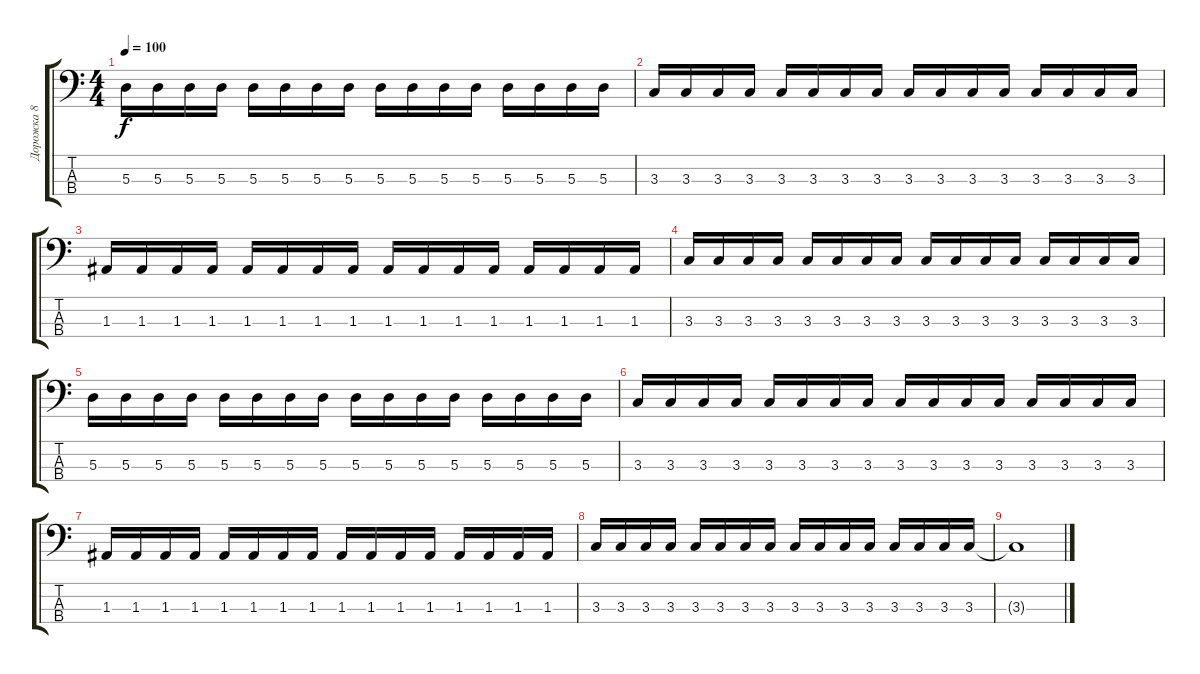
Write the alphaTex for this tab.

\track ("Дорожка 8" "Дорожка 8") {instrument electricbassfinger}
\staff {score tabs}
\tuning (G2 D2 A1 E1) {hide}
\ts (4 4)
\tempo 100
\clef f4
\ks c
5.3.16{dy f} 5.3.16 5.3.16 5.3.16 5.3.16 5.3.16 5.3.16 5.3.16 5.3.16 5.3.16 5.3.16 5.3.16 5.3.16 5.3.16 5.3.16 5.3.16 |
3.3.16 3.3.16 3.3.16 3.3.16 3.3.16 3.3.16 3.3.16 3.3.16 3.3.16 3.3.16 3.3.16 3.3.16 3.3.16 3.3.16 3.3.16 3.3.16 |
1.3.16 1.3.16 1.3.16 1.3.16 1.3.16 1.3.16 1.3.16 1.3.16 1.3.16 1.3.16 1.3.16 1.3.16 1.3.16 1.3.16 1.3.16 1.3.16 |
3.3.16 3.3.16 3.3.16 3.3.16 3.3.16 3.3.16 3.3.16 3.3.16 3.3.16 3.3.16 3.3.16 3.3.16 3.3.16 3.3.16 3.3.16 3.3.16 |
5.3.16 5.3.16 5.3.16 5.3.16 5.3.16 5.3.16 5.3.16 5.3.16 5.3.16 5.3.16 5.3.16 5.3.16 5.3.16 5.3.16 5.3.16 5.3.16 |
3.3.16 3.3.16 3.3.16 3.3.16 3.3.16 3.3.16 3.3.16 3.3.16 3.3.16 3.3.16 3.3.16 3.3.16 3.3.16 3.3.16 3.3.16 3.3.16 |
1.3.16 1.3.16 1.3.16 1.3.16 1.3.16 1.3.16 1.3.16 1.3.16 1.3.16 1.3.16 1.3.16 1.3.16 1.3.16 1.3.16 1.3.16 1.3.16 |
3.3.16 3.3.16 3.3.16 3.3.16 3.3.16 3.3.16 3.3.16 3.3.16 3.3.16 3.3.16 3.3.16 3.3.16 3.3.16 3.3.16 3.3.16 3.3.16 |
3.3{t}.1
